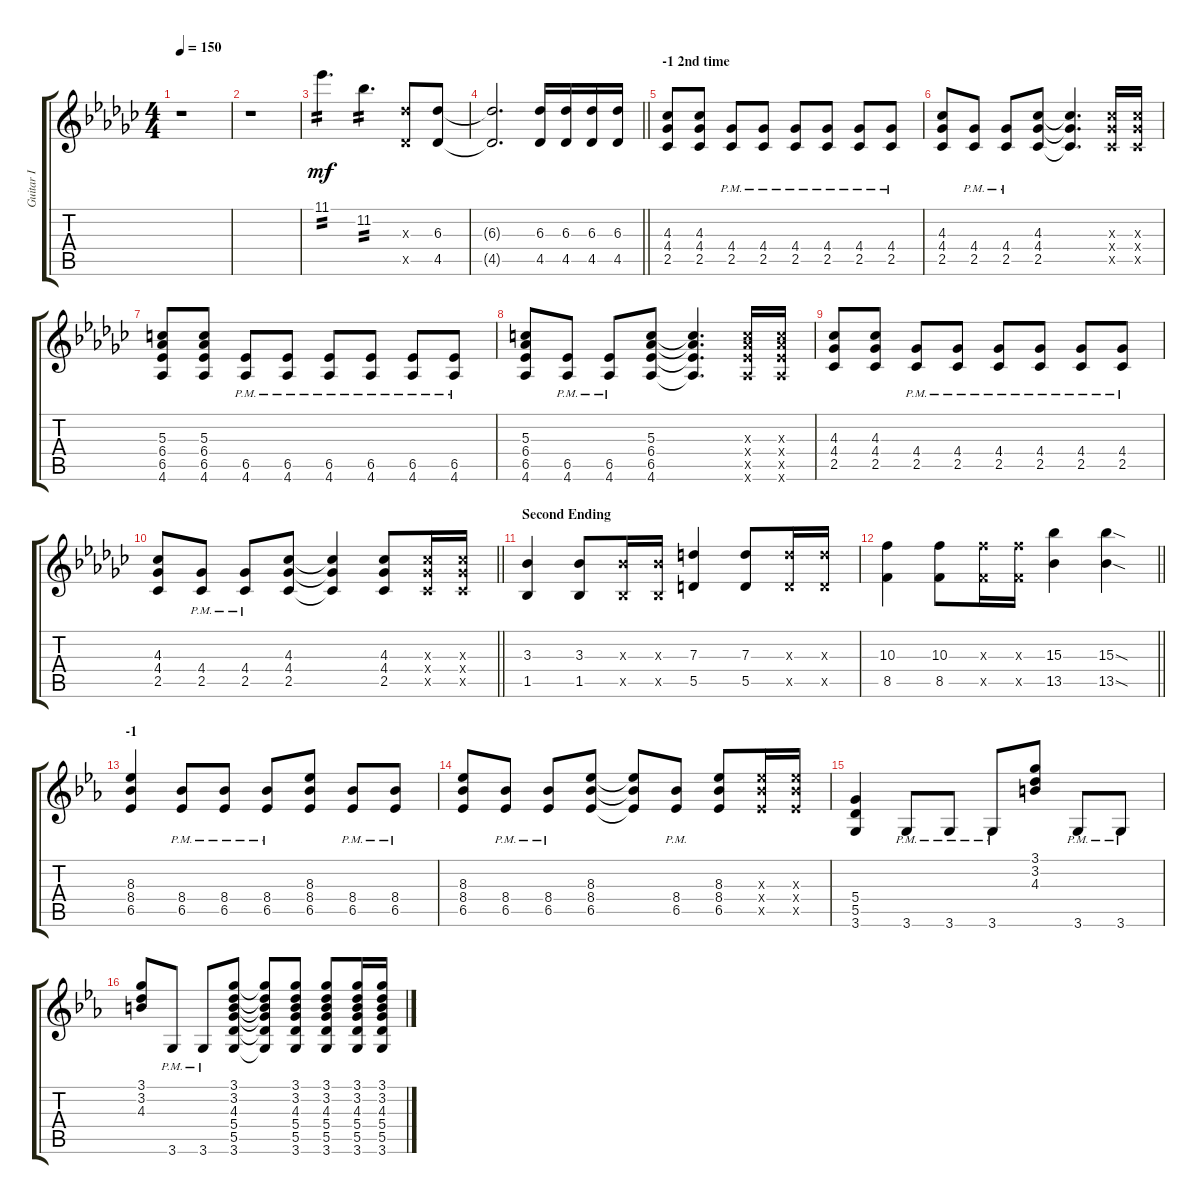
\track ("Guitar I" "Guitar I") {instrument distortionguitar}
\staff {score tabs}
\tuning (E4 B3 G3 D3 A2 E2) {hide}
\ts (4 4)
\tempo 150
\clef g2
\ks ebminor
r.1{dy mf} |
r.1 |
11.1.4{d tp 2} 11.2.4{d tp 2} (6.3{x} 4.5{x}).8 (6.3 4.5).8 |
\barLineRight lightlight
(6.3{t} 4.5{t}).2{d} (6.3 4.5).16 (6.3 4.5).16 (6.3 4.5).16 (6.3 4.5).16 |
\section ("" "-1 2nd time")
(4.3 4.4 2.5).8 (4.3 4.4 2.5).8 (4.4{pm} 2.5{pm}).8 (4.4{pm} 2.5{pm}).8 (4.4{pm} 2.5{pm}).8 (4.4{pm} 2.5{pm}).8 (4.4{pm} 2.5{pm}).8 (4.4{pm} 2.5{pm}).8 |
(4.3 4.4 2.5).8 (4.4{pm} 2.5{pm}).8 (4.4{pm} 2.5{pm}).8 (4.3 4.4 2.5).8 (4.3{t} 4.4{t} 2.5{t}).4{d} (4.3{x} 4.4{x} 2.5{x}).16 (4.3{x} 4.4{x} 2.5{x}).16 |
(5.3 6.4 6.5 4.6).8 (5.3 6.4 6.5 4.6).8 (6.5{pm} 4.6{pm}).8 (6.5{pm} 4.6{pm}).8 (6.5{pm} 4.6{pm}).8 (6.5{pm} 4.6{pm}).8 (6.5{pm} 4.6{pm}).8 (6.5{pm} 4.6{pm}).8 |
(5.3 6.4 6.5 4.6).8 (6.5{pm} 4.6{pm}).8 (6.5{pm} 4.6{pm}).8 (5.3 6.4 6.5 4.6).8 (5.3{t} 6.4{t} 6.5{t} 4.6{t}).4{d} (5.3{x} 6.4{x} 6.5{x} 4.6{x}).16 (5.3{x} 6.4{x} 6.5{x} 4.6{x}).16 |
(4.3 4.4 2.5).8 (4.3 4.4 2.5).8 (4.4{pm} 2.5{pm}).8 (4.4{pm} 2.5{pm}).8 (4.4{pm} 2.5{pm}).8 (4.4{pm} 2.5{pm}).8 (4.4{pm} 2.5{pm}).8 (4.4{pm} 2.5{pm}).8 |
\barLineRight lightlight
(4.3 4.4 2.5).8 (4.4{pm} 2.5{pm}).8 (4.4{pm} 2.5{pm}).8 (4.3 4.4 2.5).8 (4.3{t} 4.4{t} 2.5{t}).4 (4.3 4.4 2.5).8 (4.3{x} 4.4{x} 2.5{x}).16 (4.3{x} 4.4{x} 2.5{x}).16 |
\section ("" "Second Ending")
(3.3 1.5).4 (3.3 1.5).8 (3.3{x} 1.5{x}).16 (3.3{x} 1.5{x}).16 (7.3 5.5).4 (7.3 5.5).8 (7.3{x} 5.5{x}).16 (7.3{x} 5.5{x}).16 |
\barLineRight lightlight
(10.3 8.5).4 (10.3 8.5).8 (10.3{x} 8.5{x}).16 (10.3{x} 8.5{x}).16 (15.3 13.5).4 (15.3{sod} 13.5{sod}).4 |
\section ("" "-1")
\ks eb
(8.3 8.4 6.5).4 (8.4{pm} 6.5{pm}).8 (8.4{pm} 6.5{pm}).8 (8.4{pm} 6.5{pm}).8 (8.3 8.4 6.5).8 (8.4{pm} 6.5{pm}).8 (8.4{pm} 6.5{pm}).8 |
(8.3 8.4 6.5).8 (8.4{pm} 6.5{pm}).8 (8.4{pm} 6.5{pm}).8 (8.3 8.4 6.5).8 (8.3{t} 8.4{t} 6.5{t}).8 (8.4 6.5{pm}).8 (8.3 8.4 6.5).8 (8.3{x} 8.4{x} 6.5{x}).16 (8.3{x} 8.4{x} 6.5{x}).16 |
(5.4 5.5 3.6).4 3.6{pm}.8 3.6{pm}.8 3.6{pm}.8 (3.1 3.2 4.3).8 3.6{pm}.8 3.6{pm}.8 |
(3.1 3.2 4.3).8 3.6{pm}.8 3.6{pm}.8 (3.1 3.2 4.3 5.4 5.5 3.6).8 (3.1{t} 3.2{t} 4.3{t} 5.4{t} 5.5{t} 3.6{t}).8 (3.1 3.2 4.3 5.4 5.5 3.6).8 (3.1 3.2 4.3 5.4 5.5 3.6).8 (3.1 3.2 4.3 5.4 5.5 3.6).16 (3.1 3.2 4.3 5.4 5.5 3.6).16
